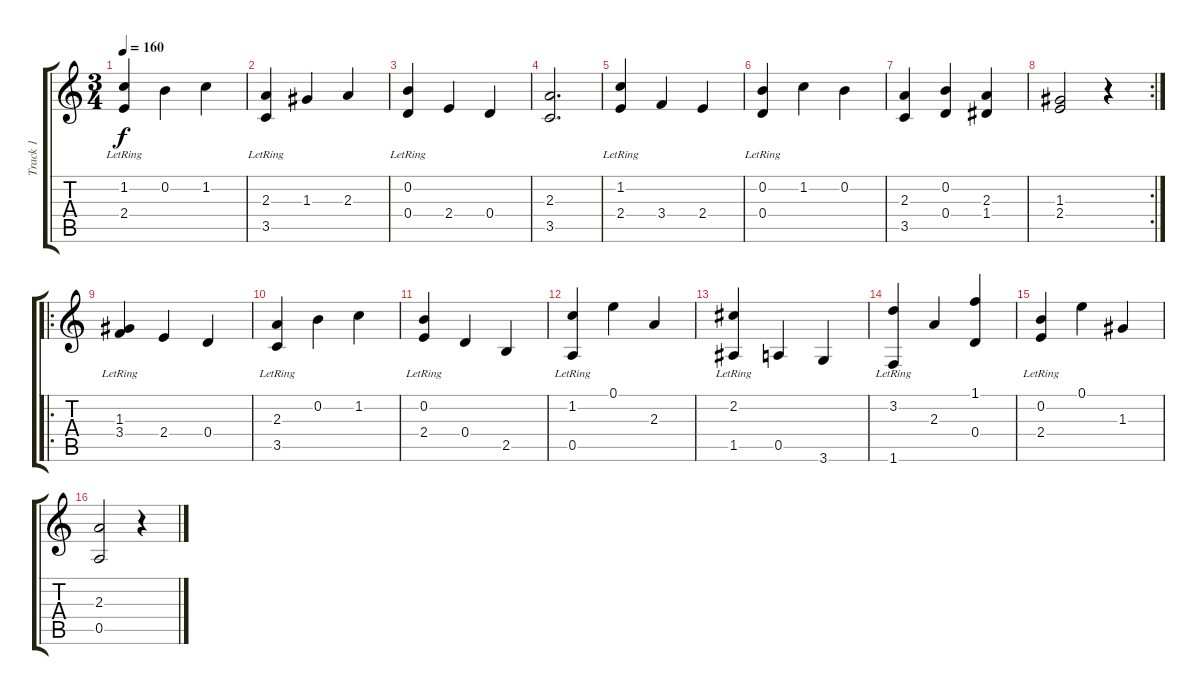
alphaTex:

\track ("Track 1" "Track 1") {instrument acousticguitarnylon}
\staff {score tabs}
\tuning (E4 B3 G3 D3 A2 E2) {hide}
\ts (3 4)
\tempo 160
\clef g2
\ks c
(1.2 2.4{lr}).4{dy f instrument acousticguitarnylon} 0.2.4 1.2.4 |
(2.3 3.5{lr}).4 1.3.4 2.3.4 |
(0.2{lr} 0.4).4 2.4.4 0.4.4 |
(2.3 3.5).2{d} |
(1.2{lr} 2.4).4 3.4.4 2.4.4 |
(0.2 0.4{lr}).4 1.2.4 0.2.4 |
(2.3 3.5).4 (0.2 0.4).4 (2.3 1.4).4 |
\rc 2
(1.3 2.4).2 r.4 |
\ro
(1.3{lr} 3.4).4 2.4.4 0.4.4 |
(2.3 3.5{lr}).4 0.2.4 1.2.4 |
(0.2{lr} 2.4).4 0.4.4 2.5.4 |
(1.2 0.5{lr}).4 0.1.4 2.3.4 |
(2.2{lr} 1.5).4 0.5.4 3.6.4 |
(3.2 1.6{lr}).4 2.3.4 (1.1 0.4).4 |
(0.2 2.4{lr}).4 0.1.4 1.3.4 |
(2.3 0.5).2 r.4
